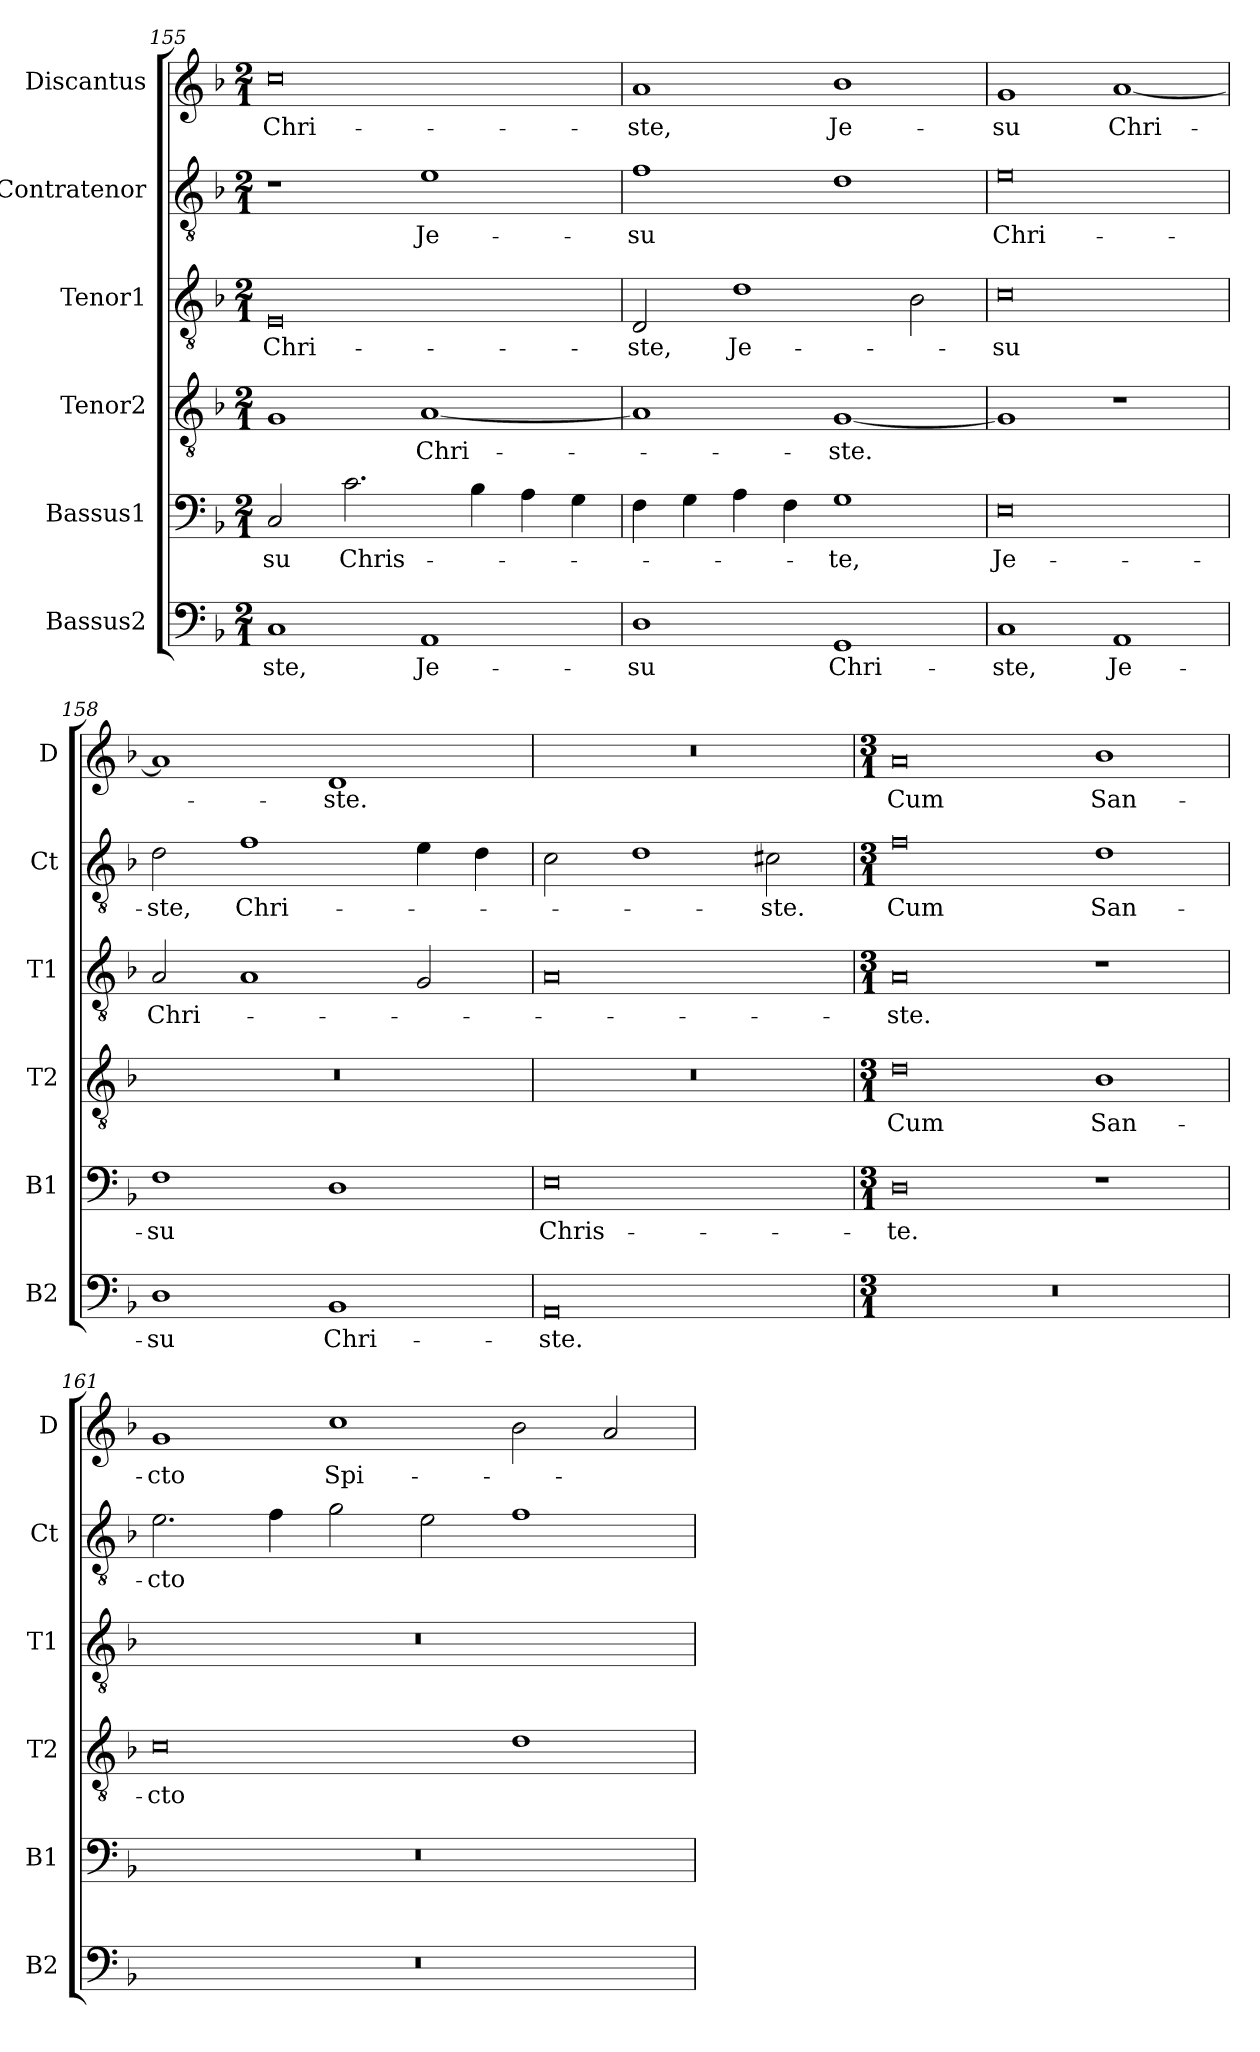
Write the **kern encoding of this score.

**kern	**text	**kern	**text	**kern	**text	**kern	**text	**kern	**text	**kern	**text
*part6	*part6	*part5	*part5	*part4	*part4	*part3	*part3	*part2	*part2	*part1	*part1
*staff6	*staff6	*staff5	*staff5	*staff4	*staff4	*staff3	*staff3	*staff2	*staff2	*staff1	*staff1
*I"Bassus2	*	*I"Bassus1	*	*I"Tenor2	*	*I"Tenor1	*	*I"Contratenor	*	*I"Discantus	*
*I'B2	*	*I'B1	*	*I'T2	*	*I'T1	*	*I'Ct	*	*I'D	*
*clefF4	*	*clefF4	*	*clefGv2	*	*clefGv2	*	*clefGv2	*	*clefG2	*
*k[b-]	*	*k[b-]	*	*k[b-]	*	*k[b-]	*	*k[b-]	*	*k[b-]	*
*M2/1	*	*M2/1	*	*M2/1	*	*M2/1	*	*M2/1	*	*M2/1	*
=155	=155	=155	=155	=155	=155	=155	=155	=155	=155	=155	=155
1C	-ste,	2C	-su	1G	.	0E	Chri-	1r	.	0cc	Chri-
.	.	2.c	Chris-	.	.	.	.	.	.	.	.
1AA	Je-	.	.	[1A	Chri-	.	.	1e	Je-	.	.
.	.	4B-	.	.	.	.	.	.	.	.	.
.	.	4A	.	.	.	.	.	.	.	.	.
.	.	4G	.	.	.	.	.	.	.	.	.
=156	=156	=156	=156	=156	=156	=156	=156	=156	=156	=156	=156
1D	-su	4F	.	1A]	.	2D	-ste,	1f	-su	1a	-ste,
.	.	4G	.	.	.	.	.	.	.	.	.
.	.	4A	.	.	.	1d	Je-	.	.	.	.
.	.	4F	.	.	.	.	.	.	.	.	.
1GG	Chri-	1G	-te,	[1G	-ste.	.	.	1d	.	1b-	Je-
.	.	.	.	.	.	2B-	.	.	.	.	.
=157	=157	=157	=157	=157	=157	=157	=157	=157	=157	=157	=157
1C	-ste,	0E	Je-	1G]	.	0c	-su	0e	Chri-	1g	-su
1AA	Je-	.	.	1r	.	.	.	.	.	[1a	Chri-
=158	=158	=158	=158	=158	=158	=158	=158	=158	=158	=158	=158
1D	-su	1F	-su	0r	.	2A	Chri-	2d	-ste,	1a]	.
.	.	.	.	.	.	1A	.	1f	Chri-	.	.
1BB-	Chri-	1D	.	.	.	.	.	.	.	1d	-ste.
.	.	.	.	.	.	2G	.	4e	.	.	.
.	.	.	.	.	.	.	.	4d	.	.	.
=159	=159	=159	=159	=159	=159	=159	=159	=159	=159	=159	=159
0AA	-ste.	0E	Chris-	0r	.	0A	.	2c	.	0r	.
.	.	.	.	.	.	.	.	1d	.	.	.
.	.	.	.	.	.	.	.	2c#X	-ste.	.	.
=160	=160	=160	=160	=160	=160	=160	=160	=160	=160	=160	=160
*M3/1	*	*M3/1	*	*M3/1	*	*M3/1	*	*M3/1	*	*M3/1	*
0.r	.	0D	-te.	0d	Cum	0A	-ste.	0f	Cum	0a	Cum
.	.	1r	.	1B-	San-	1r	.	1d	San-	1b-	San-
=161	=161	=161	=161	=161	=161	=161	=161	=161	=161	=161	=161
0.r	.	0.r	.	0c	-cto	0.r	.	2.e	-cto	1g	-cto
.	.	.	.	.	.	.	.	4f	.	.	.
.	.	.	.	.	.	.	.	2g	.	1cc	Spi-
.	.	.	.	.	.	.	.	2e	.	.	.
.	.	.	.	1d	.	.	.	1f	.	2b-	.
.	.	.	.	.	.	.	.	.	.	2a	.
=	=	=	=	=	=	=	=	=	=	=	=
*-	*-	*-	*-	*-	*-	*-	*-	*-	*-	*-	*-
